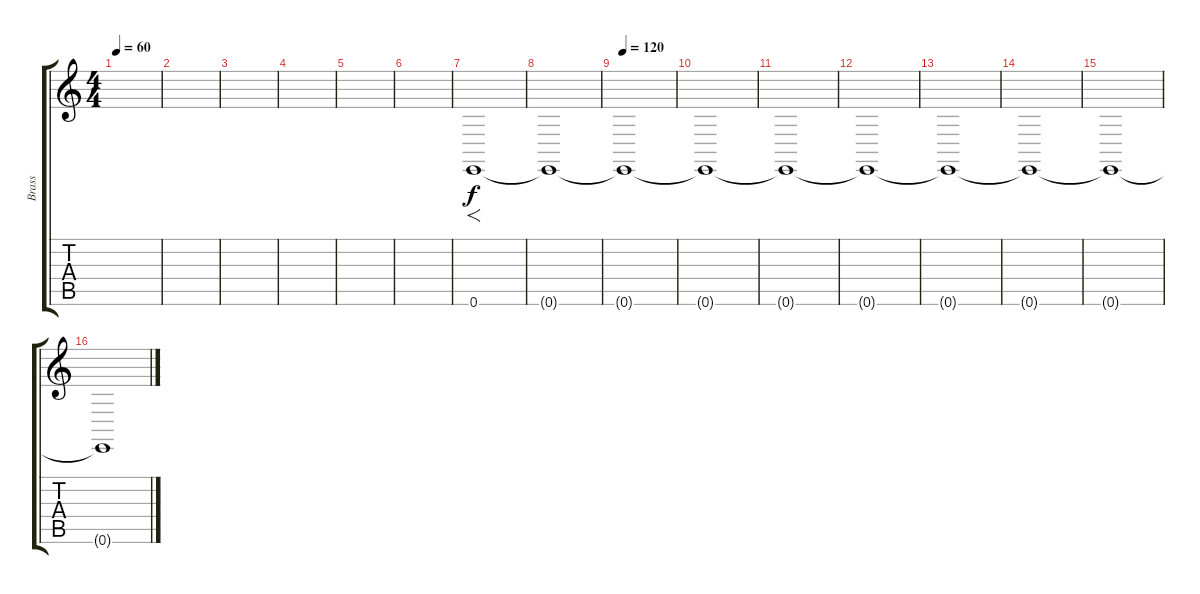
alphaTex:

\track ("Brass" "Brass") {instrument brasssection}
\staff {score tabs}
\tuning (E4 B3 G3 D3 A2 E2) {hide}
\ts (4 4)
\tempo 60
\clef g2
\ks c
|
|
|
|
|
|
0.6.1{f} |
0.6{t}.1 |
\tempo 120
0.6{t}.1 |
0.6{t}.1 |
0.6{t}.1 |
0.6{t}.1 |
0.6{t}.1 |
0.6{t}.1 |
0.6{t}.1 |
0.6{t}.1
